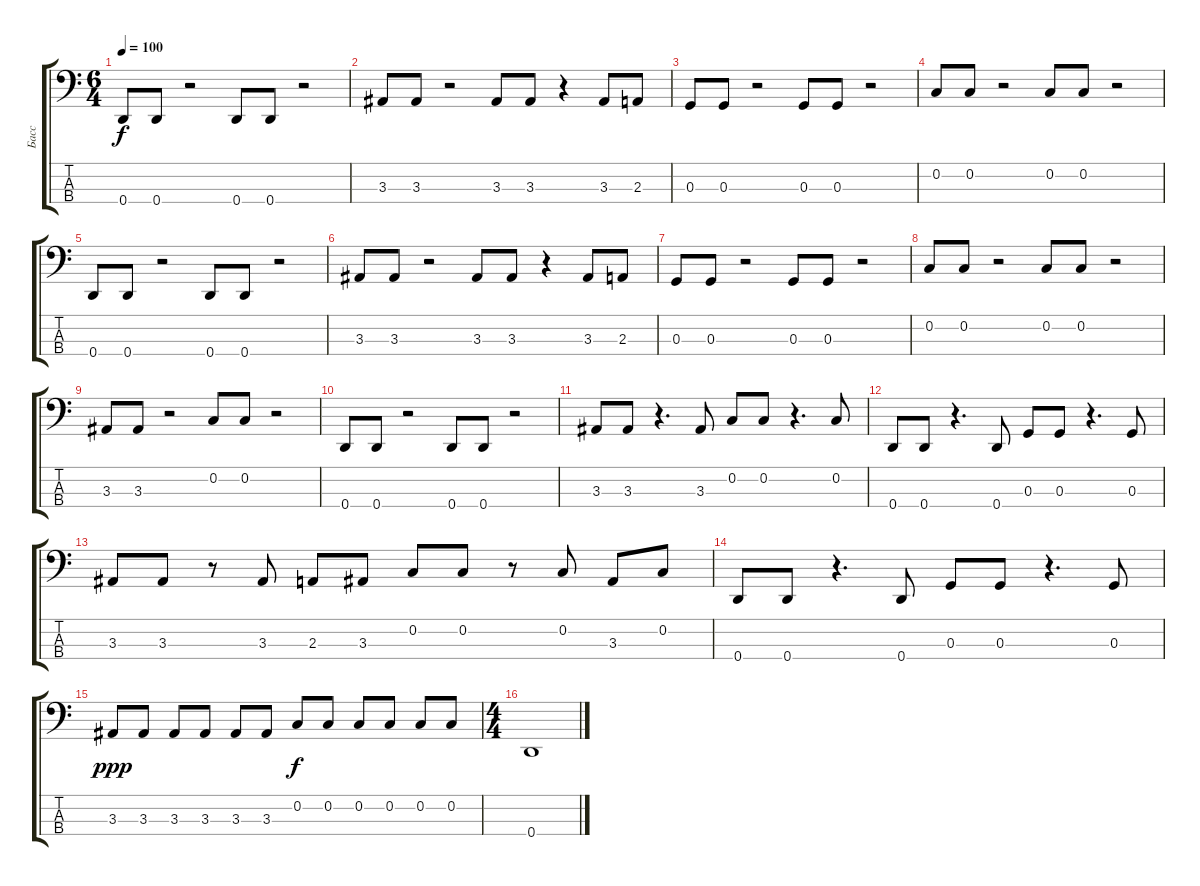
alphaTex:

\track ("Басс" "Басс") {instrument electricbassfinger}
\staff {score tabs}
\tuning (F2 C2 G1 D1) {hide}
\ts (6 4)
\tempo 100
\clef f4
\ks c
0.4.8{dy f} 0.4.8 r.2 0.4.8 0.4.8 r.2 |
3.3.8 3.3.8 r.2 3.3.8 3.3.8 r.4 3.3.8 2.3.8 |
0.3.8 0.3.8 r.2 0.3.8 0.3.8 r.2 |
0.2.8 0.2.8 r.2 0.2.8 0.2.8 r.2 |
0.4.8 0.4.8 r.2 0.4.8 0.4.8 r.2 |
3.3.8 3.3.8 r.2 3.3.8 3.3.8 r.4 3.3.8 2.3.8 |
0.3.8 0.3.8 r.2 0.3.8 0.3.8 r.2 |
0.2.8 0.2.8 r.2 0.2.8 0.2.8 r.2 |
3.3.8 3.3.8 r.2 0.2.8 0.2.8 r.2 |
0.4.8 0.4.8 r.2 0.4.8 0.4.8 r.2 |
3.3.8 3.3.8 r.4{d} 3.3.8 0.2.8 0.2.8 r.4{d} 0.2.8 |
0.4.8 0.4.8 r.4{d} 0.4.8 0.3.8 0.3.8 r.4{d} 0.3.8 |
3.3.8 3.3.8 r.8 3.3.8 2.3.8 3.3.8 0.2.8 0.2.8 r.8 0.2.8 3.3.8 0.2.8 |
0.4.8 0.4.8 r.4{d} 0.4.8 0.3.8 0.3.8 r.4{d} 0.3.8 |
3.3.8{dy ppp} 3.3.8 3.3.8 3.3.8 3.3.8 3.3.8 0.2.8{dy f} 0.2.8 0.2.8 0.2.8 0.2.8 0.2.8 |
\ts (4 4)
0.4.1
